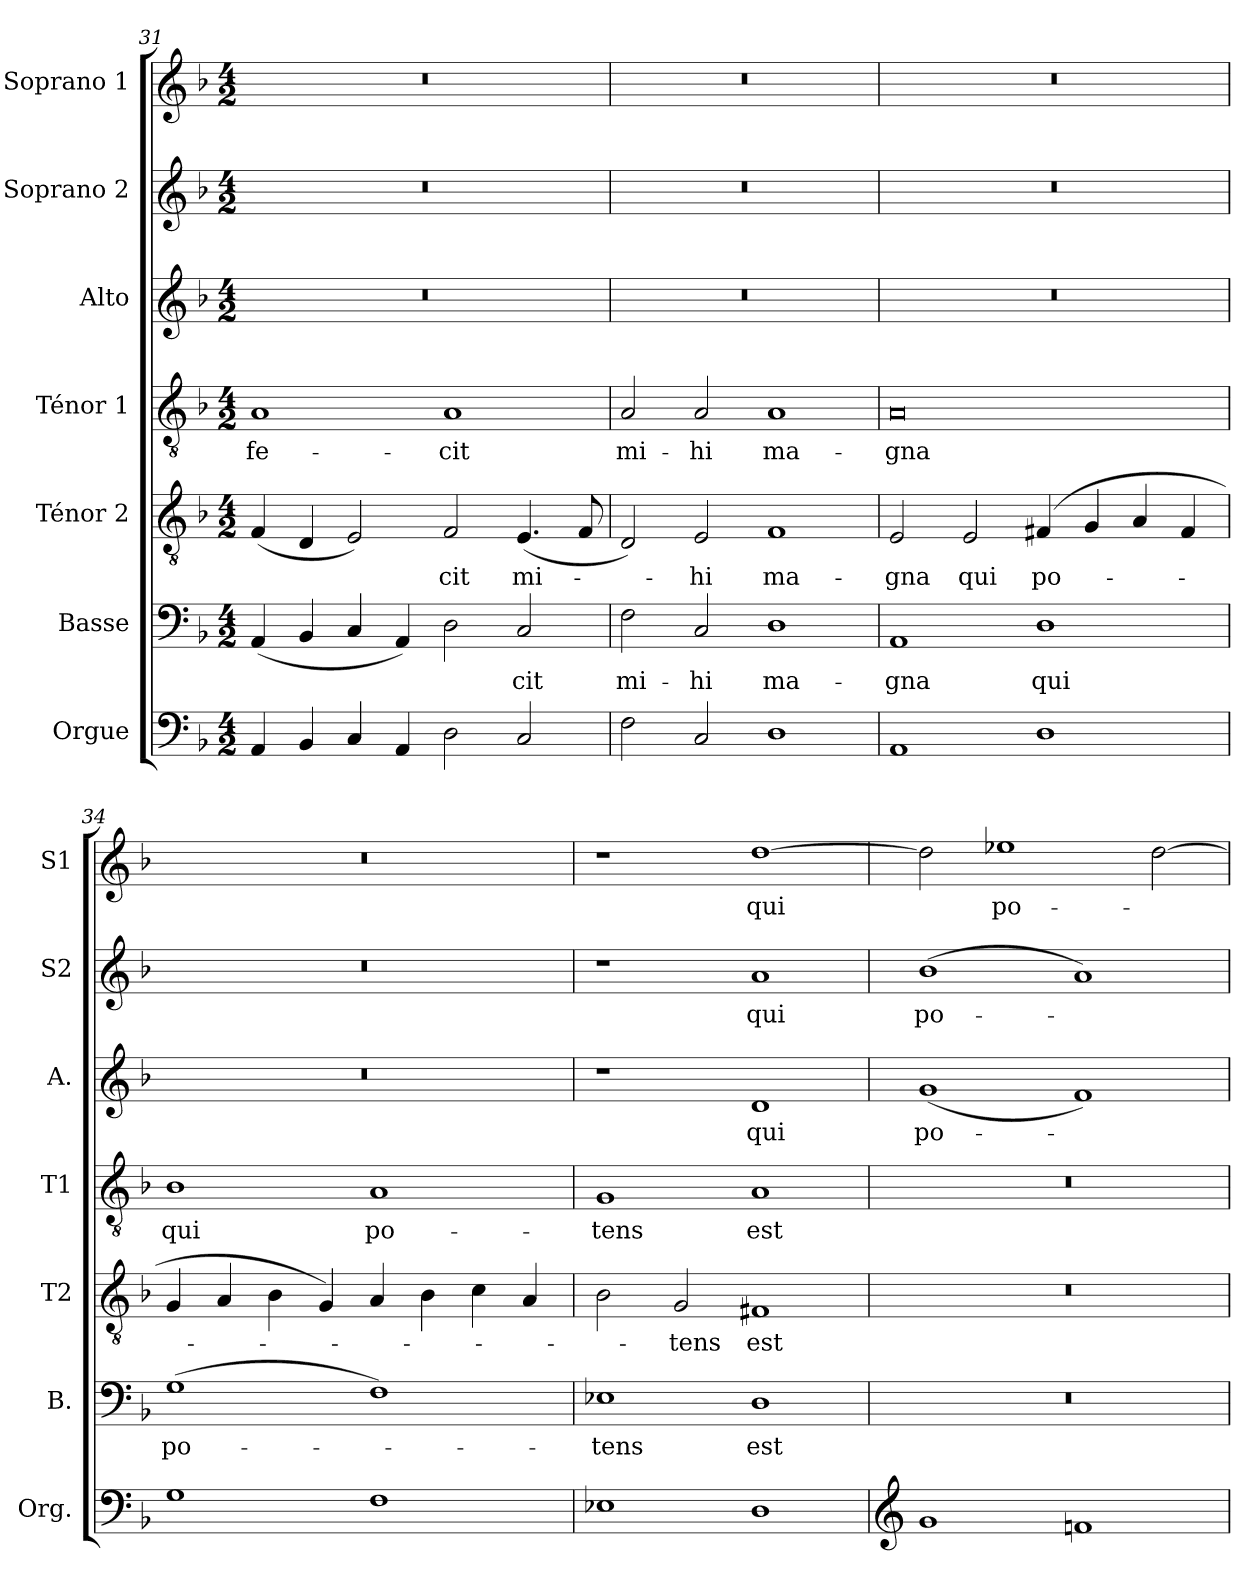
**kern	**kern	**text	**kern	**text	**kern	**text	**kern	**text	**kern	**text	**kern	**text
*part7	*part6	*part6	*part5	*part5	*part4	*part4	*part3	*part3	*part2	*part2	*part1	*part1
*staff7	*staff6	*staff6	*staff5	*staff5	*staff4	*staff4	*staff3	*staff3	*staff2	*staff2	*staff1	*staff1
*I"Orgue	*I"Basse	*	*I"Ténor 2	*	*I"Ténor 1	*	*I"Alto	*	*I"Soprano 2	*	*I"Soprano 1	*
*I'Org.	*I'B.	*	*I'T2	*	*I'T1	*	*I'A.	*	*I'S2	*	*I'S1	*
*clefF4	*clefF4	*	*clefGv2	*	*clefGv2	*	*clefG2	*	*clefG2	*	*clefG2	*
*k[b-]	*k[b-]	*	*k[b-]	*	*k[b-]	*	*k[b-]	*	*k[b-]	*	*k[b-]	*
*M4/2	*M4/2	*	*M4/2	*	*M4/2	*	*M4/2	*	*M4/2	*	*M4/2	*
=31	=31	=31	=31	=31	=31	=31	=31	=31	=31	=31	=31	=31
!	!	!	!	!	!	!LO:LY:b	!	!	!	!	!	!
4AA/	(>4AA/	.	(>4F/	.	1A	fe-	0r	.	0r	.	0r	.
4BB-/	4BB-/	.	4D/	.	.	.	.	.	.	.	.	.
4C/	4C/	.	2E/)	.	.	.	.	.	.	.	.	.
4AA/	4AA/)	.	.	.	.	.	.	.	.	.	.	.
!	!	!	!	!LO:LY:b	!	!LO:LY:b	!	!	!	!	!	!
2D\	2D\	.	2F/	-cit	1A	-cit	.	.	.	.	.	.
!	!	!LO:LY:b	!	!LO:LY:b	!	!	!	!	!	!	!	!
2C/	2C/	-cit	(>4.E/	mi-	.	.	.	.	.	.	.	.
.	.	.	8F/	.	.	.	.	.	.	.	.	.
=32	=32	=32	=32	=32	=32	=32	=32	=32	=32	=32	=32	=32
!	!	!LO:LY:b	!	!	!	!LO:LY:b	!	!	!	!	!	!
2F\	2F\	mi-	2D/)	.	2A/	mi-	0r	.	0r	.	0r	.
!	!	!LO:LY:b	!	!LO:LY:b	!	!LO:LY:b	!	!	!	!	!	!
2C/	2C/	-hi	2E/	-hi	2A/	-hi	.	.	.	.	.	.
!	!	!LO:LY:b	!	!LO:LY:b	!	!LO:LY:b	!	!	!	!	!	!
1D	1D	ma-	1F	ma-	1A	ma-	.	.	.	.	.	.
!!LO:LB:g=z
=33	=33	=33	=33	=33	=33	=33	=33	=33	=33	=33	=33	=33
!	!	!LO:LY:b	!	!LO:LY:b	!	!LO:LY:b	!	!	!	!	!	!
1AA	1AA	-gna	2E/	-gna	0A	-gna	0r	.	0r	.	0r	.
!	!	!	!	!LO:LY:b	!	!	!	!	!	!	!	!
.	.	.	2E/	qui	.	.	.	.	.	.	.	.
!	!	!LO:LY:b	!	!LO:LY:b	!	!	!	!	!	!	!	!
1D	1D	qui	(>4F#X/	po-	.	.	.	.	.	.	.	.
.	.	.	4G/	.	.	.	.	.	.	.	.	.
.	.	.	4A/	.	.	.	.	.	.	.	.	.
.	.	.	4F#/	.	.	.	.	.	.	.	.	.
=34	=34	=34	=34	=34	=34	=34	=34	=34	=34	=34	=34	=34
!	!	!LO:LY:b	!	!	!	!LO:LY:b	!	!	!	!	!	!
1G	(>1G	po-	4G/	.	1B-	qui	0r	.	0r	.	0r	.
.	.	.	4A/	.	.	.	.	.	.	.	.	.
.	.	.	4B-\	.	.	.	.	.	.	.	.	.
.	.	.	4G/)	.	.	.	.	.	.	.	.	.
!	!	!	!	!	!	!LO:LY:b	!	!	!	!	!	!
1F	1F)	.	4A/	.	1A	po-	.	.	.	.	.	.
.	.	.	4B-\	.	.	.	.	.	.	.	.	.
.	.	.	4c\	.	.	.	.	.	.	.	.	.
.	.	.	4A/	.	.	.	.	.	.	.	.	.
=35	=35	=35	=35	=35	=35	=35	=35	=35	=35	=35	=35	=35
!	!	!LO:LY:b	!	!	!	!LO:LY:b	!	!	!	!	!	!
1E-X	1E-X	-tens	2B-\	.	1G	-tens	1r	.	1r	.	1r	.
!	!	!	!	!LO:LY:b	!	!	!	!	!	!	!	!
.	.	.	2G/	tens	.	.	.	.	.	.	.	.
!	!	!LO:LY:b	!	!LO:LY:b	!	!LO:LY:b	!	!LO:LY:b	!	!LO:LY:b	!	!LO:LY:b
1D	1D	est	1F#X	est	1A	est	1d	qui	1a	qui	[1dd	qui
=36	=36	=36	=36	=36	=36	=36	=36	=36	=36	=36	=36	=36
*clefG2	*	*	*	*	*	*	*	*	*	*	*	*
!	!	!	!	!	!	!	!	!LO:LY:b	!	!LO:LY:b	!	!
1g	0r	.	0r	.	0r	.	(>1g	po-	(>1b-	po-	2dd\]	.
!	!	!	!	!	!	!	!	!	!	!	!	!LO:LY:b
.	.	.	.	.	.	.	.	.	.	.	1ee-X	po-
1fn	.	.	.	.	.	.	1f)	.	1a)	.	.	.
.	.	.	.	.	.	.	.	.	.	.	[2dd\	.
=	=	=	=	=	=	=	=	=	=	=	=	=
*-	*-	*-	*-	*-	*-	*-	*-	*-	*-	*-	*-	*-
